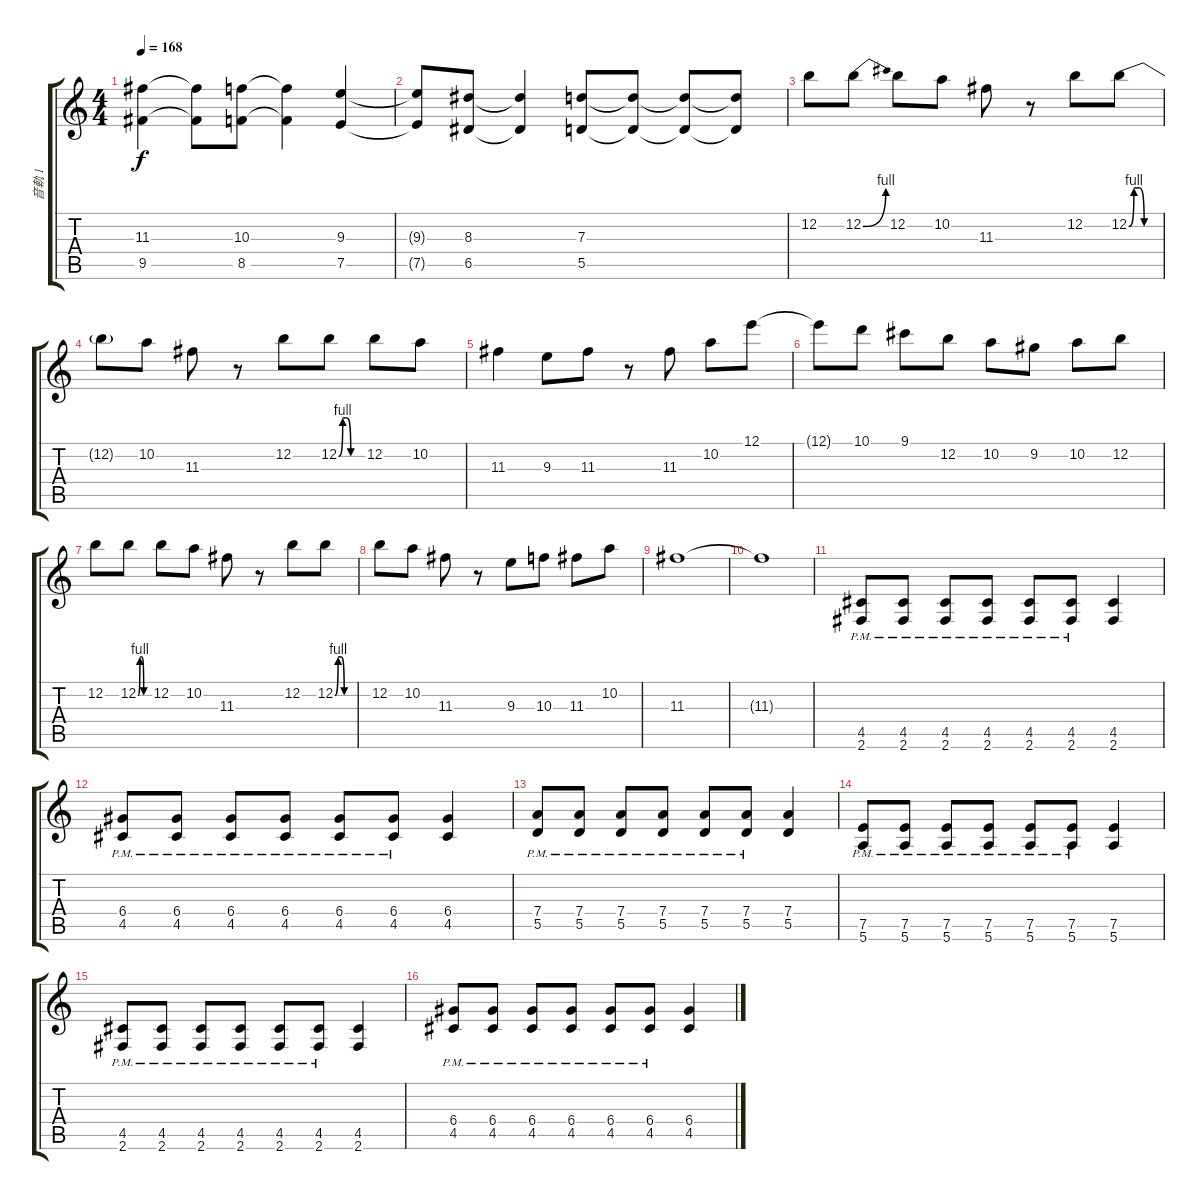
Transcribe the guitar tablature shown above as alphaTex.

\track ("音軌 1" "音軌 1") {instrument overdrivenguitar}
\staff {score tabs}
\tuning (E4 B3 G3 D3 A2 E2) {hide}
\ts (4 4)
\tempo 168
\clef g2
\ks c
(11.3 9.5).4{dy f instrument overdrivenguitar} (11.3{t} 9.5{t}).8 (10.3 8.5).8 (10.3{t} 8.5{t}).4 (9.3 7.5).4 |
(9.3{t} 7.5{t}).8 (8.3 6.5).8 (8.3{t} 6.5{t}).4 (7.3 5.5).8 (7.3{t} 5.5{t}).8 (7.3{t} 5.5{t}).8 (7.3{t} 5.5{t}).8 |
12.2.8 12.2{be (bend 0 0 60 4)}.8 12.2.8 10.2.8 11.3.8 r.8 12.2.8 12.2{be (custom 0 0 10 4 20 4 30 0 60 0)}.8 |
12.2{t}.8 10.2.8 11.3.8 r.8 12.2.8 12.2{be (custom 0 0 10 4 20 4 30 0 60 0)}.8 12.2.8 10.2.8 |
11.3.4 9.3.8 11.3.8 r.8 11.3.8 10.2.8 12.1.8 |
12.1{t}.8 10.1.8 9.1.8 12.2.8 10.2.8 9.2.8 10.2.8 12.2.8 |
12.2.8 12.2{be (custom 0 0 10 4 20 4 30 0 60 0)}.8 12.2.8 10.2.8 11.3.8 r.8 12.2.8 12.2{be (custom 0 0 10 4 20 4 30 0 60 0)}.8 |
12.2.8 10.2.8 11.3.8 r.8 9.3.8 10.3.8 11.3.8 10.2.8 |
11.3.1 |
11.3{t}.1 |
(4.5{pm} 2.6{pm}).8 (4.5{pm} 2.6{pm}).8 (4.5{pm} 2.6{pm}).8 (4.5{pm} 2.6{pm}).8 (4.5{pm} 2.6{pm}).8 (4.5{pm} 2.6{pm}).8 (4.5 2.6).4 |
(6.4{pm} 4.5{pm}).8 (6.4{pm} 4.5{pm}).8 (6.4{pm} 4.5{pm}).8 (6.4{pm} 4.5{pm}).8 (6.4{pm} 4.5{pm}).8 (6.4{pm} 4.5{pm}).8 (6.4 4.5).4 |
(7.4{pm} 5.5{pm}).8 (7.4{pm} 5.5{pm}).8 (7.4{pm} 5.5{pm}).8 (7.4{pm} 5.5{pm}).8 (7.4{pm} 5.5{pm}).8 (7.4{pm} 5.5{pm}).8 (7.4 5.5).4 |
(7.5{pm} 5.6{pm}).8 (7.5{pm} 5.6{pm}).8 (7.5{pm} 5.6{pm}).8 (7.5{pm} 5.6{pm}).8 (7.5{pm} 5.6{pm}).8 (7.5{pm} 5.6{pm}).8 (7.5 5.6).4 |
(4.5{pm} 2.6{pm}).8 (4.5{pm} 2.6{pm}).8 (4.5{pm} 2.6{pm}).8 (4.5{pm} 2.6{pm}).8 (4.5{pm} 2.6{pm}).8 (4.5{pm} 2.6{pm}).8 (4.5 2.6).4 |
(6.4{pm} 4.5{pm}).8 (6.4{pm} 4.5{pm}).8 (6.4{pm} 4.5{pm}).8 (6.4{pm} 4.5{pm}).8 (6.4{pm} 4.5{pm}).8 (6.4{pm} 4.5{pm}).8 (6.4 4.5).4
